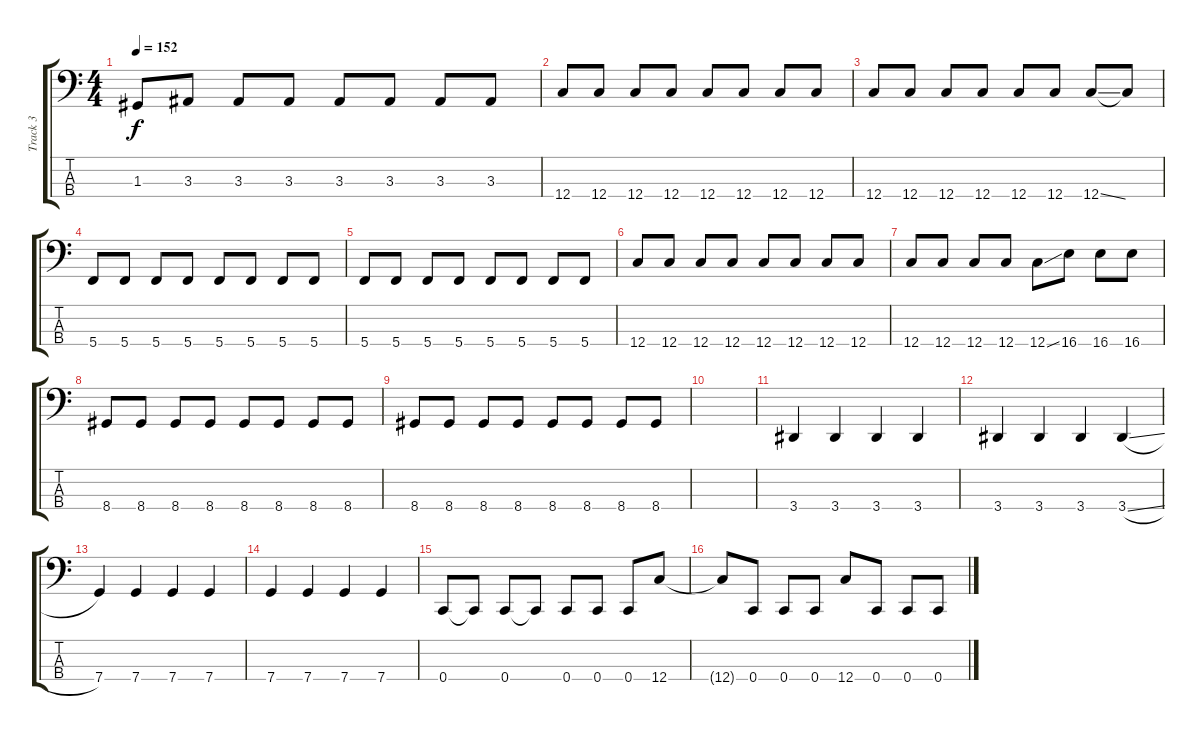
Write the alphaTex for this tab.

\track ("Track 3" "Track 3") {instrument electricbassfinger}
\staff {score tabs}
\tuning (F2 C2 G1 C1) {hide}
\ts (4 4)
\tempo 152
\clef f4
\ks c
1.3.8{dy f} 3.3.8 3.3.8 3.3.8 3.3.8 3.3.8 3.3.8 3.3.8 |
12.4.8 12.4.8 12.4.8 12.4.8 12.4.8 12.4.8 12.4.8 12.4.8 |
12.4.8 12.4.8 12.4.8 12.4.8 12.4.8 12.4.8 12.4{ss}.8 12.4{t}.8 |
5.4.8 5.4.8 5.4.8 5.4.8 5.4.8 5.4.8 5.4.8 5.4.8 |
5.4.8 5.4.8 5.4.8 5.4.8 5.4.8 5.4.8 5.4.8 5.4.8 |
12.4.8 12.4.8 12.4.8 12.4.8 12.4.8 12.4.8 12.4.8 12.4.8 |
12.4.8 12.4.8 12.4.8 12.4.8 12.4{ss}.8 16.4.8 16.4.8 16.4.8 |
8.4.8 8.4.8 8.4.8 8.4.8 8.4.8 8.4.8 8.4.8 8.4.8 |
8.4.8 8.4.8 8.4.8 8.4.8 8.4.8 8.4.8 8.4.8 8.4.8 |
|
3.4.4 3.4.4 3.4.4 3.4.4 |
3.4.4 3.4.4 3.4.4 3.4{sl}.4 |
7.4.4 7.4.4 7.4.4 7.4.4 |
7.4.4 7.4.4 7.4.4 7.4.4 |
0.4.8 0.4{t}.8 0.4.8 0.4{t}.8 0.4.8 0.4.8 0.4.8 12.4.8 |
12.4{t}.8 0.4.8 0.4.8 0.4.8 12.4.8 0.4.8 0.4.8 0.4.8
